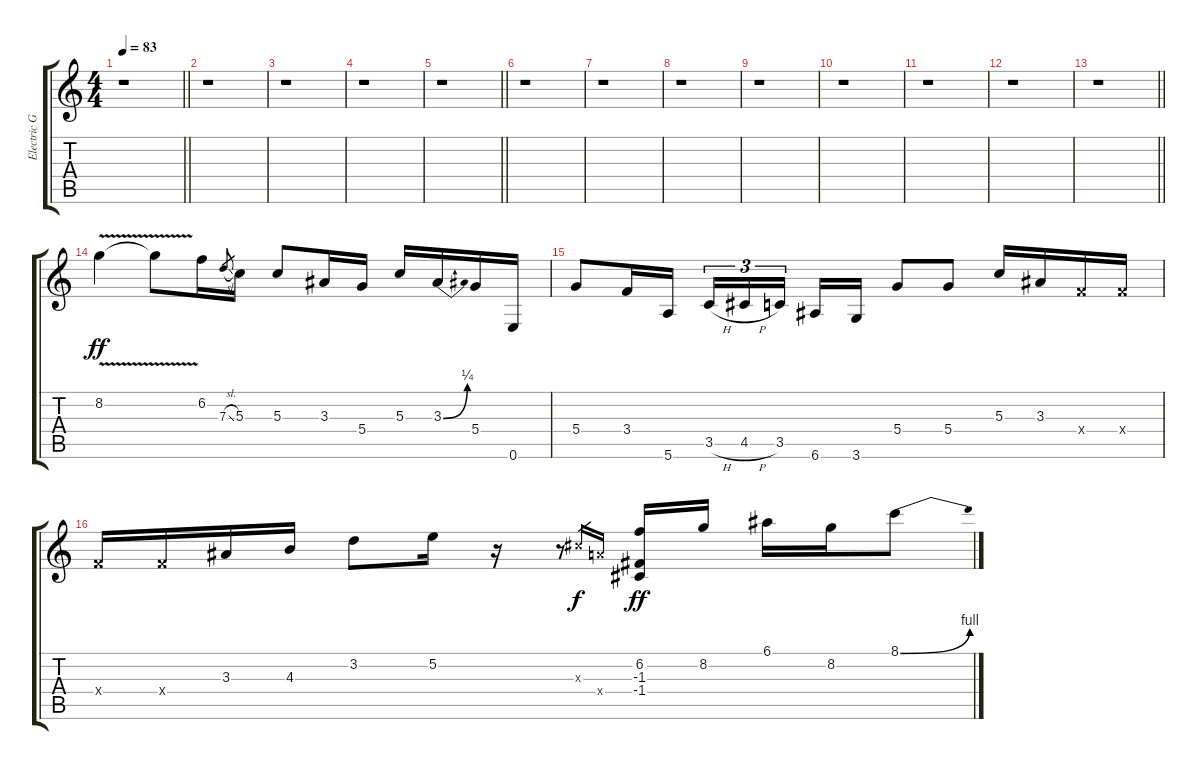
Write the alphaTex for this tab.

\track ("Electric Gtr (Clean Tone) w/slow flanger" "Electric G") {instrument electricguitarclean}
\staff {score tabs}
\tuning (E4 B3 G3 D3 A2 E2) {hide}
\ts (4 4)
\tempo 83
\clef g2
\barLineRight lightlight
\ks c
r.1{dy ff} |
r.1 |
r.1 |
r.1 |
\barLineRight lightlight
r.1 |
r.1 |
r.1 |
r.1 |
r.1 |
r.1 |
r.1 |
r.1 |
\barLineRight lightlight
r.1 |
8.2{v}.4 8.2{v t}.8 6.2.16 7.3{sl}.8{gr} 5.3.16 5.3.8 3.3.16 5.4.16 5.3.16 3.3{be (bend 0 0 60 1)}.16 5.4.16 0.6.16 |
5.4.8 3.4.16 5.6.16 3.5{h}.16{tu (3 2)} 4.5{h}.16{tu (3 2)} 3.5.16{tu (3 2) beam splitsecondary} 6.6.16 3.6.16 5.4.8 5.4.8 5.3.16 3.3.16 3.4{x}.16 3.4{x}.16 |
3.4{x}.16 3.4{x}.16 3.3.16 4.3.16 3.2.8 5.2.16 r.16 r.8 6.3{x}.16{gr dy f} 7.4{x}.16{gr} (6.2 -1.3 -1.4).16{dy ff} 8.2.16 6.1.16 8.2.16 8.1{be (bend 0 0 60 4)}.8
